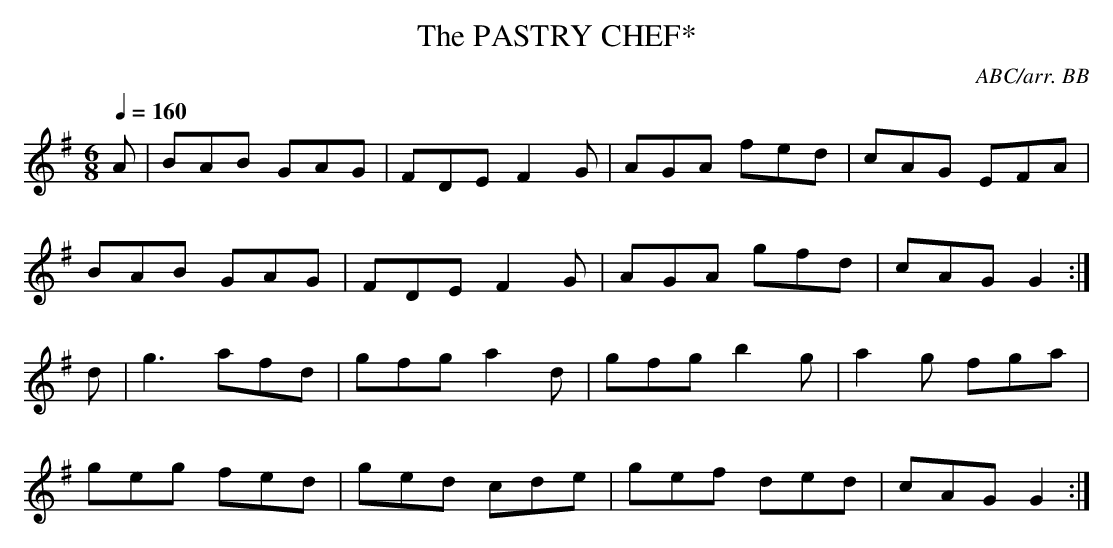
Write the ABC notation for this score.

X:1
T:PASTRY CHEF*, The
C:ABC/arr. BB
(without the F naturals), hence my name for it!
M:6/8
L:1/8
Q:1/4=160
K:G
A|BAB GAG|FDE F2G|AGA fed|cAG EFA|
BAB GAG|FDE F2G|AGA gfd |cAG G2 :|
d|g3 afd|gfg a2d|gfg b2g|a2g fga|
geg fed|ged cde|gef ded|cAG G2 :|
